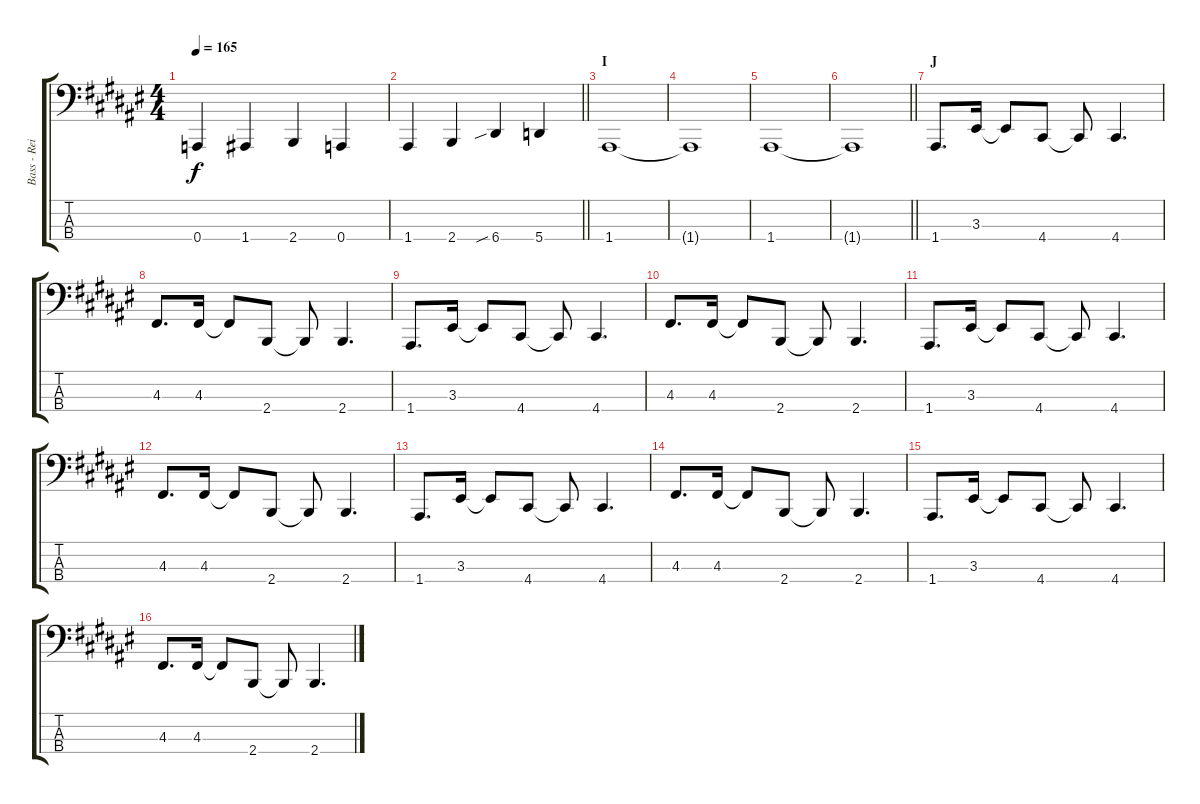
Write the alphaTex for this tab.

\track ("Bass - Reita" "Bass - Rei") {instrument electricbasspick}
\staff {score tabs}
\tuning (C2 G1 D1 A0) {hide}
\ts (4 4)
\tempo 165
\clef f4
\ks f#
0.4.4{dy f} 1.4.4 2.4.4 0.4.4 |
\barLineRight lightlight
1.4.4 2.4.4 6.4{sib}.4 5.4.4 |
\section ("" "I")
1.4.1 |
1.4{t}.1 |
1.4.1 |
\barLineRight lightlight
1.4{t}.1 |
\section ("" "J")
1.4.8{d} 3.3.16 3.3{t}.8 4.4.8 4.4{t}.8 4.4.4{d} |
4.3.8{d} 4.3.16 4.3{t}.8 2.4.8 2.4{t}.8 2.4.4{d} |
1.4.8{d} 3.3.16 3.3{t}.8 4.4.8 4.4{t}.8 4.4.4{d} |
4.3.8{d} 4.3.16 4.3{t}.8 2.4.8 2.4{t}.8 2.4.4{d} |
1.4.8{d} 3.3.16 3.3{t}.8 4.4.8 4.4{t}.8 4.4.4{d} |
4.3.8{d} 4.3.16 4.3{t}.8 2.4.8 2.4{t}.8 2.4.4{d} |
1.4.8{d} 3.3.16 3.3{t}.8 4.4.8 4.4{t}.8 4.4.4{d} |
4.3.8{d} 4.3.16 4.3{t}.8 2.4.8 2.4{t}.8 2.4.4{d} |
1.4.8{d} 3.3.16 3.3{t}.8 4.4.8 4.4{t}.8 4.4.4{d} |
4.3.8{d} 4.3.16 4.3{t}.8 2.4.8 2.4{t}.8 2.4.4{d}
